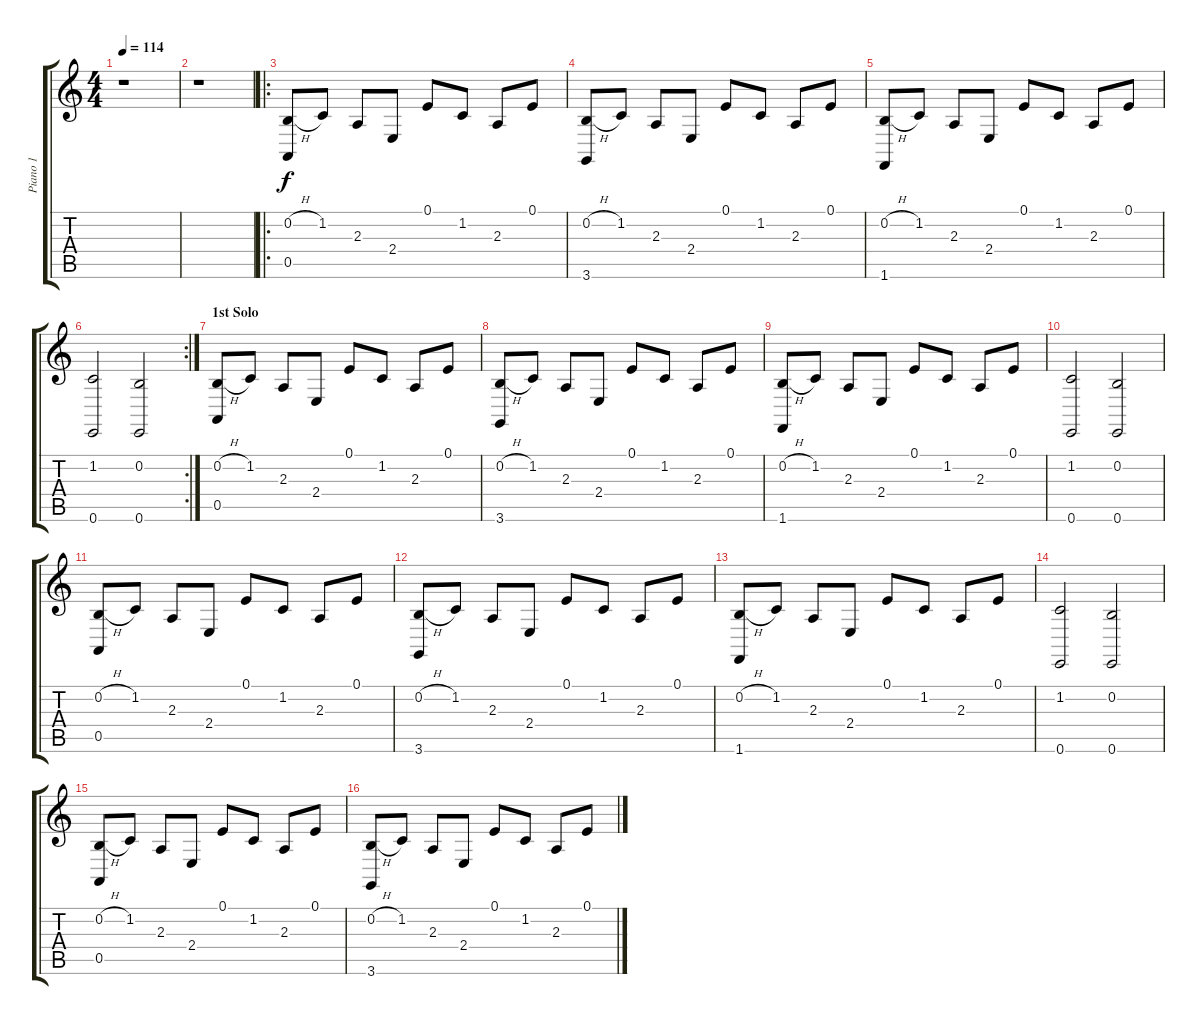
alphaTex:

\track ("Piano 1" "Piano 1") {instrument acousticgrandpiano}
\staff {score tabs}
\tuning (E4 B3 G3 D3 A2 E2) {hide}
\ts (4 4)
\tempo 114
\clef g2
\ks c
r.1{dy f instrument acousticgrandpiano} |
r.1 |
\ro
(0.2{h} 0.5).8 1.2.8 2.3.8 2.4.8 0.1.8 1.2.8 2.3.8 0.1.8 |
(0.2{h} 3.6).8 1.2.8 2.3.8 2.4.8 0.1.8 1.2.8 2.3.8 0.1.8 |
(0.2{h} 1.6).8 1.2.8 2.3.8 2.4.8 0.1.8 1.2.8 2.3.8 0.1.8 |
\rc 2
(1.2 0.6).2 (0.2 0.6).2 |
\section ("" "1st Solo")
(0.2{h} 0.5).8 1.2.8 2.3.8 2.4.8 0.1.8 1.2.8 2.3.8 0.1.8 |
(0.2{h} 3.6).8 1.2.8 2.3.8 2.4.8 0.1.8 1.2.8 2.3.8 0.1.8 |
(0.2{h} 1.6).8 1.2.8 2.3.8 2.4.8 0.1.8 1.2.8 2.3.8 0.1.8 |
(1.2 0.6).2 (0.2 0.6).2 |
(0.2{h} 0.5).8 1.2.8 2.3.8 2.4.8 0.1.8 1.2.8 2.3.8 0.1.8 |
(0.2{h} 3.6).8 1.2.8 2.3.8 2.4.8 0.1.8 1.2.8 2.3.8 0.1.8 |
(0.2{h} 1.6).8 1.2.8 2.3.8 2.4.8 0.1.8 1.2.8 2.3.8 0.1.8 |
(1.2 0.6).2 (0.2 0.6).2 |
(0.2{h} 0.5).8 1.2.8 2.3.8 2.4.8 0.1.8 1.2.8 2.3.8 0.1.8 |
(0.2{h} 3.6).8 1.2.8 2.3.8 2.4.8 0.1.8 1.2.8 2.3.8 0.1.8
